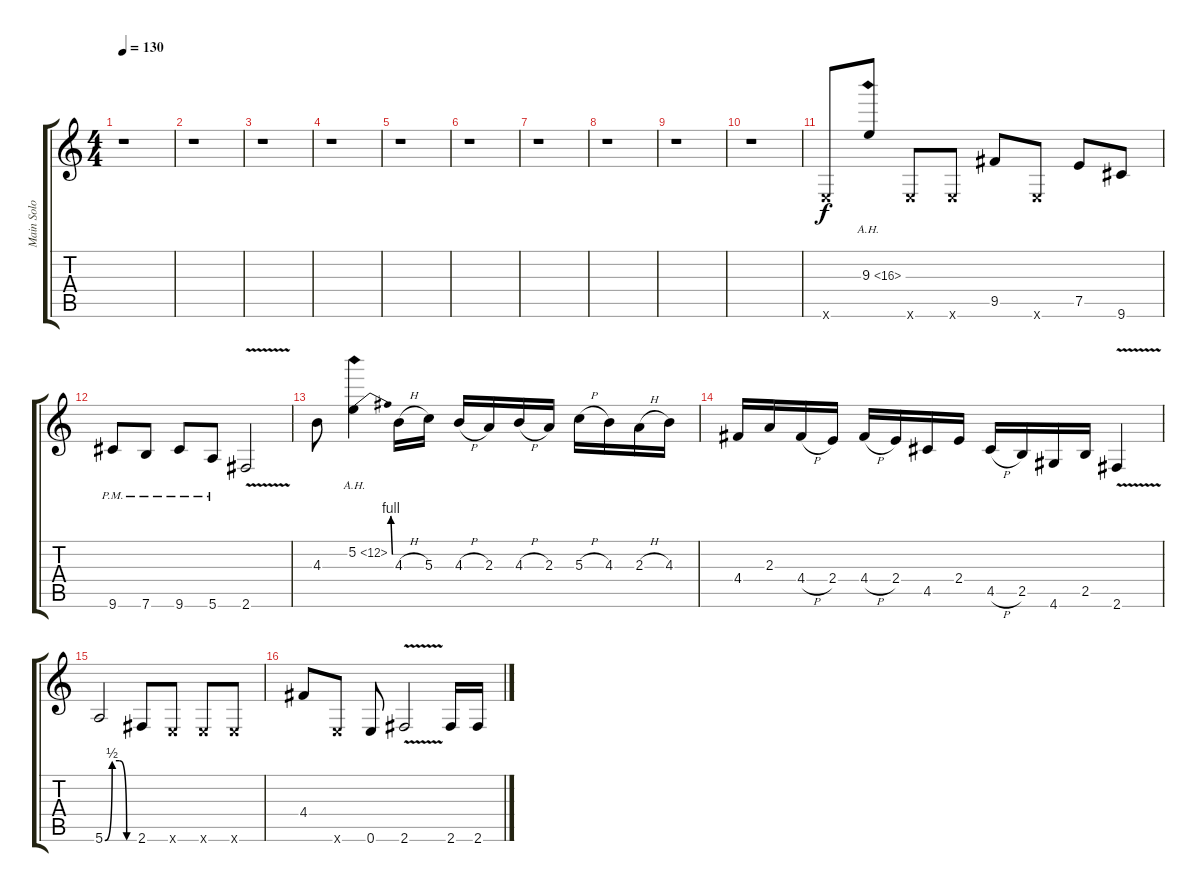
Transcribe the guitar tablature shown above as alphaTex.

\track ("Main Solo Guitar" "Main Solo ") {instrument distortionguitar}
\staff {score tabs}
\tuning (E4 B3 G3 D3 A2 E2) {hide}
\ts (4 4)
\tempo 130
\clef g2
\ks c
r.1{dy f} |
r.1 |
r.1 |
r.1 |
r.1 |
r.1 |
r.1 |
r.1 |
r.1 |
r.1 |
0.6{x}.8 9.3{ah 7}.8 0.6{x}.8 0.6{x}.8 9.5.8 0.6{x}.8 7.5.8 9.6.8 |
9.6{pm}.8 7.6{pm}.8 9.6{pm}.8 5.6{pm}.8 2.6{v}.2 |
4.3.8 5.2{be (bend 0 0 60 4) ah 7}.4 4.3{h}.16 5.3.16 4.3{h}.16 2.3.16 4.3{h}.16 2.3.16 5.3{h}.16 4.3.16 2.3{h}.16 4.3.16 |
4.4.16 2.3.16 4.4{h}.16 2.4.16 4.4{h}.16 2.4.16 4.5.16 2.4.16 4.5{h}.16 2.5.16 4.6.16 2.5.16 2.6{v}.4 |
5.6{be (custom 0 0 15 2 30 2 45 0 60 0)}.2 2.6.8 0.6{x}.8 0.6{x}.8 0.6{x}.8 |
4.4.8 0.6{x}.8 0.6.8 2.6{v}.2 2.6.16 2.6.16
